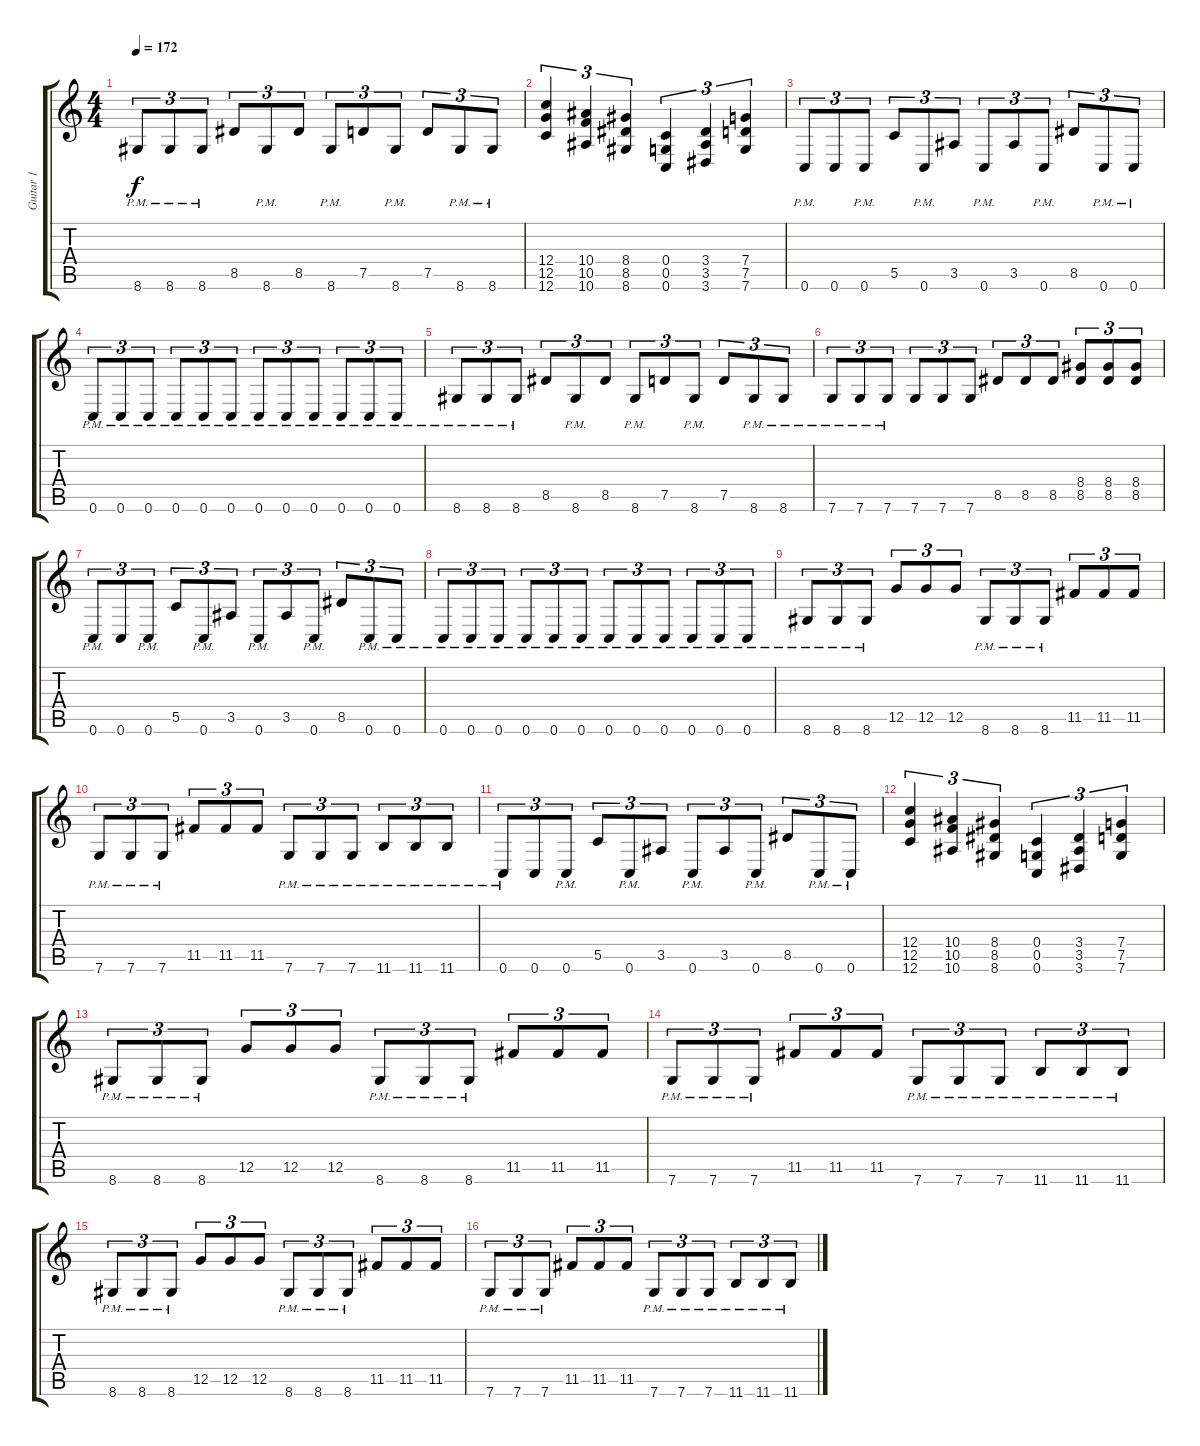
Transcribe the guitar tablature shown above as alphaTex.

\track ("Guitar 1" "Guitar 1") {instrument distortionguitar}
\staff {score tabs}
\tuning (D4 A3 F3 C3 G2 C2) {hide}
\ts (4 4)
\tempo 172
\clef g2
\ks c
8.6{pm}.8{tu (3 2) dy f} 8.6{pm}.8{tu (3 2)} 8.6{pm}.8{tu (3 2)} 8.5.8{tu (3 2)} 8.6{pm}.8{tu (3 2)} 8.5.8{tu (3 2)} 8.6{pm}.8{tu (3 2)} 7.5.8{tu (3 2)} 8.6{pm}.8{tu (3 2)} 7.5.8{tu (3 2)} 8.6{pm}.8{tu (3 2)} 8.6{pm}.8{tu (3 2)} |
(12.4 12.5 12.6).4{tu (3 2)} (10.4 10.5 10.6).4{tu (3 2)} (8.4 8.5 8.6).4{tu (3 2)} (0.4 0.5 0.6).4{tu (3 2)} (3.4 3.5 3.6).4{tu (3 2)} (7.4 7.5 7.6).4{tu (3 2)} |
0.6{pm}.8{tu (3 2)} 0.6.8{tu (3 2)} 0.6{pm}.8{tu (3 2)} 5.5.8{tu (3 2)} 0.6{pm}.8{tu (3 2)} 3.5.8{tu (3 2)} 0.6{pm}.8{tu (3 2)} 3.5.8{tu (3 2)} 0.6{pm}.8{tu (3 2)} 8.5.8{tu (3 2)} 0.6{pm}.8{tu (3 2)} 0.6{pm}.8{tu (3 2)} |
0.6{pm}.8{tu (3 2)} 0.6{pm}.8{tu (3 2)} 0.6{pm}.8{tu (3 2)} 0.6{pm}.8{tu (3 2)} 0.6{pm}.8{tu (3 2)} 0.6{pm}.8{tu (3 2)} 0.6{pm}.8{tu (3 2)} 0.6{pm}.8{tu (3 2)} 0.6{pm}.8{tu (3 2)} 0.6{pm}.8{tu (3 2)} 0.6{pm}.8{tu (3 2)} 0.6{pm}.8{tu (3 2)} |
8.6{pm}.8{tu (3 2)} 8.6{pm}.8{tu (3 2)} 8.6{pm}.8{tu (3 2)} 8.5.8{tu (3 2)} 8.6{pm}.8{tu (3 2)} 8.5.8{tu (3 2)} 8.6{pm}.8{tu (3 2)} 7.5.8{tu (3 2)} 8.6{pm}.8{tu (3 2)} 7.5.8{tu (3 2)} 8.6{pm}.8{tu (3 2)} 8.6{pm}.8{tu (3 2)} |
7.6{pm}.8{tu (3 2)} 7.6{pm}.8{tu (3 2)} 7.6{pm}.8{tu (3 2)} 7.6.8{tu (3 2)} 7.6.8{tu (3 2)} 7.6.8{tu (3 2)} 8.5.8{tu (3 2)} 8.5.8{tu (3 2)} 8.5.8{tu (3 2)} (8.4 8.5).8{tu (3 2)} (8.4 8.5).8{tu (3 2)} (8.4 8.5).8{tu (3 2)} |
0.6{pm}.8{tu (3 2)} 0.6.8{tu (3 2)} 0.6{pm}.8{tu (3 2)} 5.5.8{tu (3 2)} 0.6{pm}.8{tu (3 2)} 3.5.8{tu (3 2)} 0.6{pm}.8{tu (3 2)} 3.5.8{tu (3 2)} 0.6{pm}.8{tu (3 2)} 8.5.8{tu (3 2)} 0.6{pm}.8{tu (3 2)} 0.6{pm}.8{tu (3 2)} |
0.6{pm}.8{tu (3 2)} 0.6{pm}.8{tu (3 2)} 0.6{pm}.8{tu (3 2)} 0.6{pm}.8{tu (3 2)} 0.6{pm}.8{tu (3 2)} 0.6{pm}.8{tu (3 2)} 0.6{pm}.8{tu (3 2)} 0.6{pm}.8{tu (3 2)} 0.6{pm}.8{tu (3 2)} 0.6{pm}.8{tu (3 2)} 0.6{pm}.8{tu (3 2)} 0.6{pm}.8{tu (3 2)} |
8.6{pm}.8{tu (3 2)} 8.6{pm}.8{tu (3 2)} 8.6{pm}.8{tu (3 2)} 12.5.8{tu (3 2)} 12.5.8{tu (3 2)} 12.5.8{tu (3 2)} 8.6{pm}.8{tu (3 2)} 8.6{pm}.8{tu (3 2)} 8.6{pm}.8{tu (3 2)} 11.5.8{tu (3 2)} 11.5.8{tu (3 2)} 11.5.8{tu (3 2)} |
7.6{pm}.8{tu (3 2)} 7.6{pm}.8{tu (3 2)} 7.6{pm}.8{tu (3 2)} 11.5.8{tu (3 2)} 11.5.8{tu (3 2)} 11.5.8{tu (3 2)} 7.6{pm}.8{tu (3 2)} 7.6{pm}.8{tu (3 2)} 7.6{pm}.8{tu (3 2)} 11.6{pm}.8{tu (3 2)} 11.6{pm}.8{tu (3 2)} 11.6{pm}.8{tu (3 2)} |
0.6{pm}.8{tu (3 2)} 0.6.8{tu (3 2)} 0.6{pm}.8{tu (3 2)} 5.5.8{tu (3 2)} 0.6{pm}.8{tu (3 2)} 3.5.8{tu (3 2)} 0.6{pm}.8{tu (3 2)} 3.5.8{tu (3 2)} 0.6{pm}.8{tu (3 2)} 8.5.8{tu (3 2)} 0.6{pm}.8{tu (3 2)} 0.6{pm}.8{tu (3 2)} |
(12.4 12.5 12.6).4{tu (3 2)} (10.4 10.5 10.6).4{tu (3 2)} (8.4 8.5 8.6).4{tu (3 2)} (0.4 0.5 0.6).4{tu (3 2)} (3.4 3.5 3.6).4{tu (3 2)} (7.4 7.5 7.6).4{tu (3 2)} |
8.6{pm}.8{tu (3 2)} 8.6{pm}.8{tu (3 2)} 8.6{pm}.8{tu (3 2)} 12.5.8{tu (3 2)} 12.5.8{tu (3 2)} 12.5.8{tu (3 2)} 8.6{pm}.8{tu (3 2)} 8.6{pm}.8{tu (3 2)} 8.6{pm}.8{tu (3 2)} 11.5.8{tu (3 2)} 11.5.8{tu (3 2)} 11.5.8{tu (3 2)} |
7.6{pm}.8{tu (3 2)} 7.6{pm}.8{tu (3 2)} 7.6{pm}.8{tu (3 2)} 11.5.8{tu (3 2)} 11.5.8{tu (3 2)} 11.5.8{tu (3 2)} 7.6{pm}.8{tu (3 2)} 7.6{pm}.8{tu (3 2)} 7.6{pm}.8{tu (3 2)} 11.6{pm}.8{tu (3 2)} 11.6{pm}.8{tu (3 2)} 11.6{pm}.8{tu (3 2)} |
8.6{pm}.8{tu (3 2)} 8.6{pm}.8{tu (3 2)} 8.6{pm}.8{tu (3 2)} 12.5.8{tu (3 2)} 12.5.8{tu (3 2)} 12.5.8{tu (3 2)} 8.6{pm}.8{tu (3 2)} 8.6{pm}.8{tu (3 2)} 8.6{pm}.8{tu (3 2)} 11.5.8{tu (3 2)} 11.5.8{tu (3 2)} 11.5.8{tu (3 2)} |
7.6{pm}.8{tu (3 2)} 7.6{pm}.8{tu (3 2)} 7.6{pm}.8{tu (3 2)} 11.5.8{tu (3 2)} 11.5.8{tu (3 2)} 11.5.8{tu (3 2)} 7.6{pm}.8{tu (3 2)} 7.6{pm}.8{tu (3 2)} 7.6{pm}.8{tu (3 2)} 11.6{pm}.8{tu (3 2)} 11.6{pm}.8{tu (3 2)} 11.6{pm}.8{tu (3 2)}
